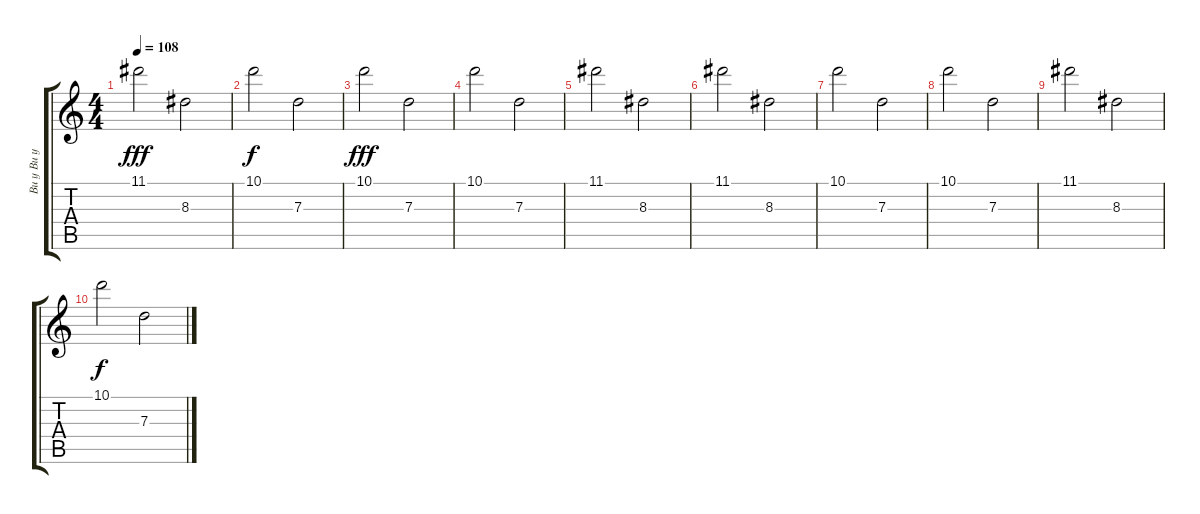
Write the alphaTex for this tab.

\track ("Ви у Ви у" "Ви у Ви у") {instrument electricguitarjazz}
\staff {score tabs}
\tuning (E4 B3 G3 D3 A2 E2) {hide}
\ts (4 4)
\tempo 108
\clef g2
\ks c
11.1.2{dy fff} 8.3.2 |
10.1.2{dy f} 7.3.2 |
10.1.2{dy fff} 7.3.2 |
10.1.2 7.3.2 |
11.1.2 8.3.2 |
11.1.2 8.3.2 |
10.1.2 7.3.2 |
10.1.2 7.3.2 |
11.1.2 8.3.2 |
10.1.2{dy f} 7.3.2
